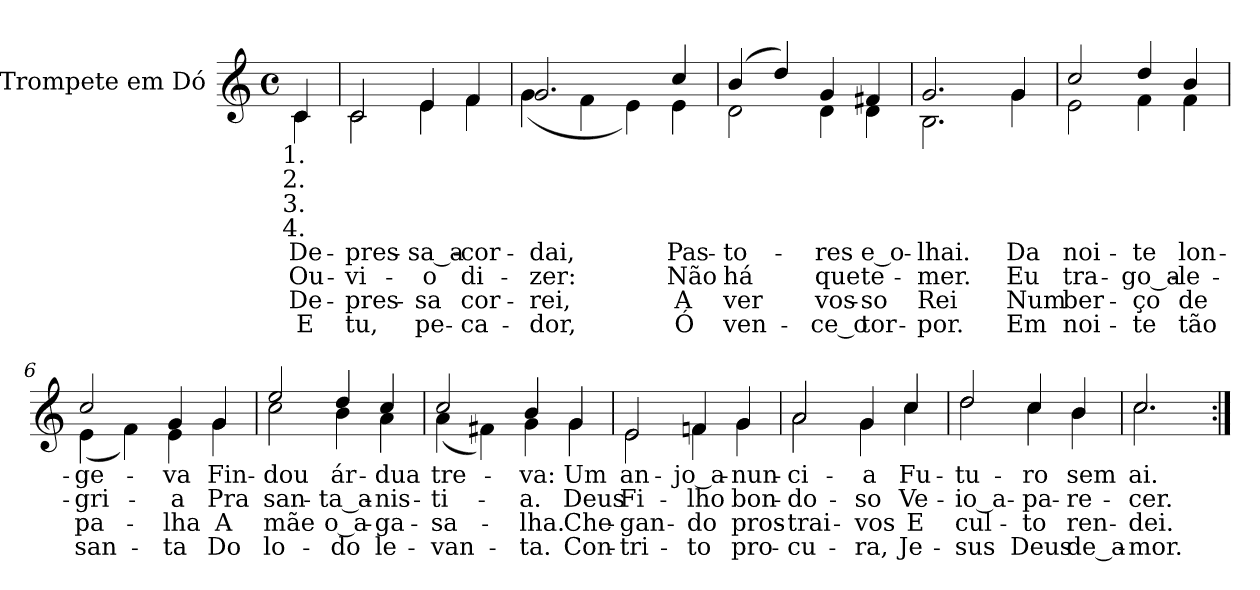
**kern	**text	**text	**text	**text
*part1	*part1	*part1	*part1	*part1
*staff1	*staff1	*staff1	*staff1	*staff1
*I"Trompete em Dó	*	*	*	*
!!LO:PB:g=z
*clefG2	*	*	*	*
*k[]	*	*	*	*
*C:	*	*	*	*
*M4/4	*	*	*	*
*met(c)	*	*	*	*
*MM80	*	*	*	*
=	=	=	=	=
*^	*	*	*	*
!LO:TX:b:cj:t=1.	!	!	!	!	!
!LO:TX:b:cj:t=2.	!	!	!	!	!
!LO:TX:b:cj:t=3.	!	!	!	!	!
!LO:TX:b:cj:t=4.	!	!	!	!	!
!	!	!LO:LY:b:color=#000000	!LO:LY:b:color=#000000	!LO:LY:b:color=#000000	!LO:LY:b:color=#000000
4ci/	4ci\	De-	Ou-	De-	E
=1	=1	=1	=1	=1	=1
!	!	!LO:LY:b:color=#000000	!LO:LY:b:color=#000000	!LO:LY:b:color=#000000	!LO:LY:b:color=#000000
2ci/	2ci\	-pres-	-vi-	-pres-	tu,
!	!	!LO:LY:b:color=#000000	!LO:LY:b:color=#000000	!LO:LY:b:color=#000000	!LO:LY:b:color=#000000
4ei/	4ei\	-sa_a-	-o	-sa	pe-
!	!	!LO:LY:b:color=#000000	!LO:LY:b:color=#000000	!LO:LY:b:color=#000000	!LO:LY:b:color=#000000
4fi/	4fi\	-cor-	di-	cor-	-ca-
=2	=2	=2	=2	=2	=2
!	!	!LO:LY:b:color=#000000	!LO:LY:b:color=#000000	!LO:LY:b:color=#000000	!LO:LY:b:color=#000000
2.gi/	(4gi\	-dai,	-zer:	-rei,	-dor,
.	4fi\	.	.	.	.
.	4ei\)	.	.	.	.
!	!	!LO:LY:b:color=#000000	!LO:LY:b:color=#000000	!LO:LY:b:color=#000000	!LO:LY:b:color=#000000
4cci/	4ei\	Pas-	Não	A	Ó
=3	=3	=3	=3	=3	=3
!	!	!LO:LY:b:color=#000000	!LO:LY:b:color=#000000	!LO:LY:b:color=#000000	!LO:LY:b:color=#000000
(4bi/	2di\	-to-	há	ver	ven-
4ddi/)	.	.	.	.	.
!	!	!LO:LY:b:color=#000000	!LO:LY:b:color=#000000	!LO:LY:b:color=#000000	!LO:LY:b:color=#000000
4gi/	4di\	-res	que	vos-	-ce_o
!	!	!LO:LY:b:color=#000000	!LO:LY:b:color=#000000	!LO:LY:b:color=#000000	!LO:LY:b:color=#000000
4f#Xi/	4di\	e_o-	te-	-so	tor-
=4	=4	=4	=4	=4	=4
!	!	!LO:LY:b:color=#000000	!LO:LY:b:color=#000000	!LO:LY:b:color=#000000	!LO:LY:b:color=#000000
2.gi/	2.Bi\	-lhai.	-mer.	Rei	-por.
!	!	!LO:LY:b:color=#000000	!LO:LY:b:color=#000000	!LO:LY:b:color=#000000	!LO:LY:b:color=#000000
4gi/	4gi\	Da	Eu	Num	Em
=5	=5	=5	=5	=5	=5
!	!	!LO:LY:b:color=#000000	!LO:LY:b:color=#000000	!LO:LY:b:color=#000000	!LO:LY:b:color=#000000
2cci/	2ei\	noi-	tra-	ber-	noi-
!	!	!LO:LY:b:color=#000000	!LO:LY:b:color=#000000	!LO:LY:b:color=#000000	!LO:LY:b:color=#000000
4ddi/	4fi\	-te	-go_a-	-ço	-te
!	!	!LO:LY:b:color=#000000	!LO:LY:b:color=#000000	!LO:LY:b:color=#000000	!LO:LY:b:color=#000000
4bi/	4fi\	lon-	-le-	de	tão
=6	=6	=6	=6	=6	=6
!	!	!LO:LY:b:color=#000000	!LO:LY:b:color=#000000	!LO:LY:b:color=#000000	!LO:LY:b:color=#000000
2cci/	(4ei\	-ge-	-gri-	pa-	san-
.	4fi\)	.	.	.	.
!	!	!LO:LY:b:color=#000000	!LO:LY:b:color=#000000	!LO:LY:b:color=#000000	!LO:LY:b:color=#000000
4gi/	4ei\	-va	-a	-lha	-ta
!	!	!LO:LY:b:color=#000000	!LO:LY:b:color=#000000	!LO:LY:b:color=#000000	!LO:LY:b:color=#000000
4gi/	4gi\	Fin-	Pra	A	Do
!!LO:LB:g=z	!!
=7	=7	=7	=7	=7	=7
!	!	!LO:LY:b:color=#000000	!LO:LY:b:color=#000000	!LO:LY:b:color=#000000	!LO:LY:b:color=#000000
2eei/	2cci\	-dou	san-	mãe	lo-
!	!	!LO:LY:b:color=#000000	!LO:LY:b:color=#000000	!LO:LY:b:color=#000000	!LO:LY:b:color=#000000
4ddi/	4bi\	ár-	-ta_a-	o_a-	-do
!	!	!LO:LY:b:color=#000000	!LO:LY:b:color=#000000	!LO:LY:b:color=#000000	!LO:LY:b:color=#000000
4cci/	4ai\	-dua	-nis-	-ga-	le-
=8	=8	=8	=8	=8	=8
!	!	!LO:LY:b:color=#000000	!LO:LY:b:color=#000000	!LO:LY:b:color=#000000	!LO:LY:b:color=#000000
2cci/	(4ai\	tre-	-ti-	-sa-	-van-
.	4f#Xi\)	.	.	.	.
!	!	!LO:LY:b:color=#000000	!LO:LY:b:color=#000000	!LO:LY:b:color=#000000	!LO:LY:b:color=#000000
4bi/	4gi\	-va:	-a.	-lha.	-ta.
!	!	!LO:LY:b:color=#000000	!LO:LY:b:color=#000000	!LO:LY:b:color=#000000	!LO:LY:b:color=#000000
4gi/	4gi\	Um	Deus	Che-	Con-
=9	=9	=9	=9	=9	=9
!	!	!LO:LY:b:color=#000000	!LO:LY:b:color=#000000	!LO:LY:b:color=#000000	!LO:LY:b:color=#000000
2ei/	2ei\	an-	Fi-	-gan-	-tri-
!	!	!LO:LY:b:color=#000000	!LO:LY:b:color=#000000	!LO:LY:b:color=#000000	!LO:LY:b:color=#000000
4fni/	4fi\	-jo_a-	-lho	-do	-to
!	!	!LO:LY:b:color=#000000	!LO:LY:b:color=#000000	!LO:LY:b:color=#000000	!LO:LY:b:color=#000000
4gi/	4gi\	-nun-	bon-	pros-	pro-
=10	=10	=10	=10	=10	=10
!	!	!LO:LY:b:color=#000000	!LO:LY:b:color=#000000	!LO:LY:b:color=#000000	!LO:LY:b:color=#000000
2ai/	2ai\	-ci-	-do-	-trai-	-cu-
!	!	!LO:LY:b:color=#000000	!LO:LY:b:color=#000000	!LO:LY:b:color=#000000	!LO:LY:b:color=#000000
4gi/	4gi\	-a	-so	-vos	-ra,
!	!	!LO:LY:b:color=#000000	!LO:LY:b:color=#000000	!LO:LY:b:color=#000000	!LO:LY:b:color=#000000
4cci/	4cci\	Fu-	Ve-	E	Je-
=11	=11	=11	=11	=11	=11
!	!	!LO:LY:b:color=#000000	!LO:LY:b:color=#000000	!LO:LY:b:color=#000000	!LO:LY:b:color=#000000
2ddi/	2ddi\	-tu-	-io_a-	cul-	-sus
!	!	!LO:LY:b:color=#000000	!LO:LY:b:color=#000000	!LO:LY:b:color=#000000	!LO:LY:b:color=#000000
4cci/	4cci\	-ro	-pa-	-to	Deus
!	!	!LO:LY:b:color=#000000	!LO:LY:b:color=#000000	!LO:LY:b:color=#000000	!LO:LY:b:color=#000000
4bi/	4bi\	sem	-re-	ren-	de_a-
=12	=12	=12	=12	=12	=12
!	!	!LO:LY:b:color=#000000	!LO:LY:b:color=#000000	!LO:LY:b:color=#000000	!LO:LY:b:color=#000000
2.cci/	2.cci\	ai.	-cer.	-dei.	-mor.
*v	*v	*	*	*	*
=:|!	=:|!	=:|!	=:|!	=:|!
*-	*-	*-	*-	*-
